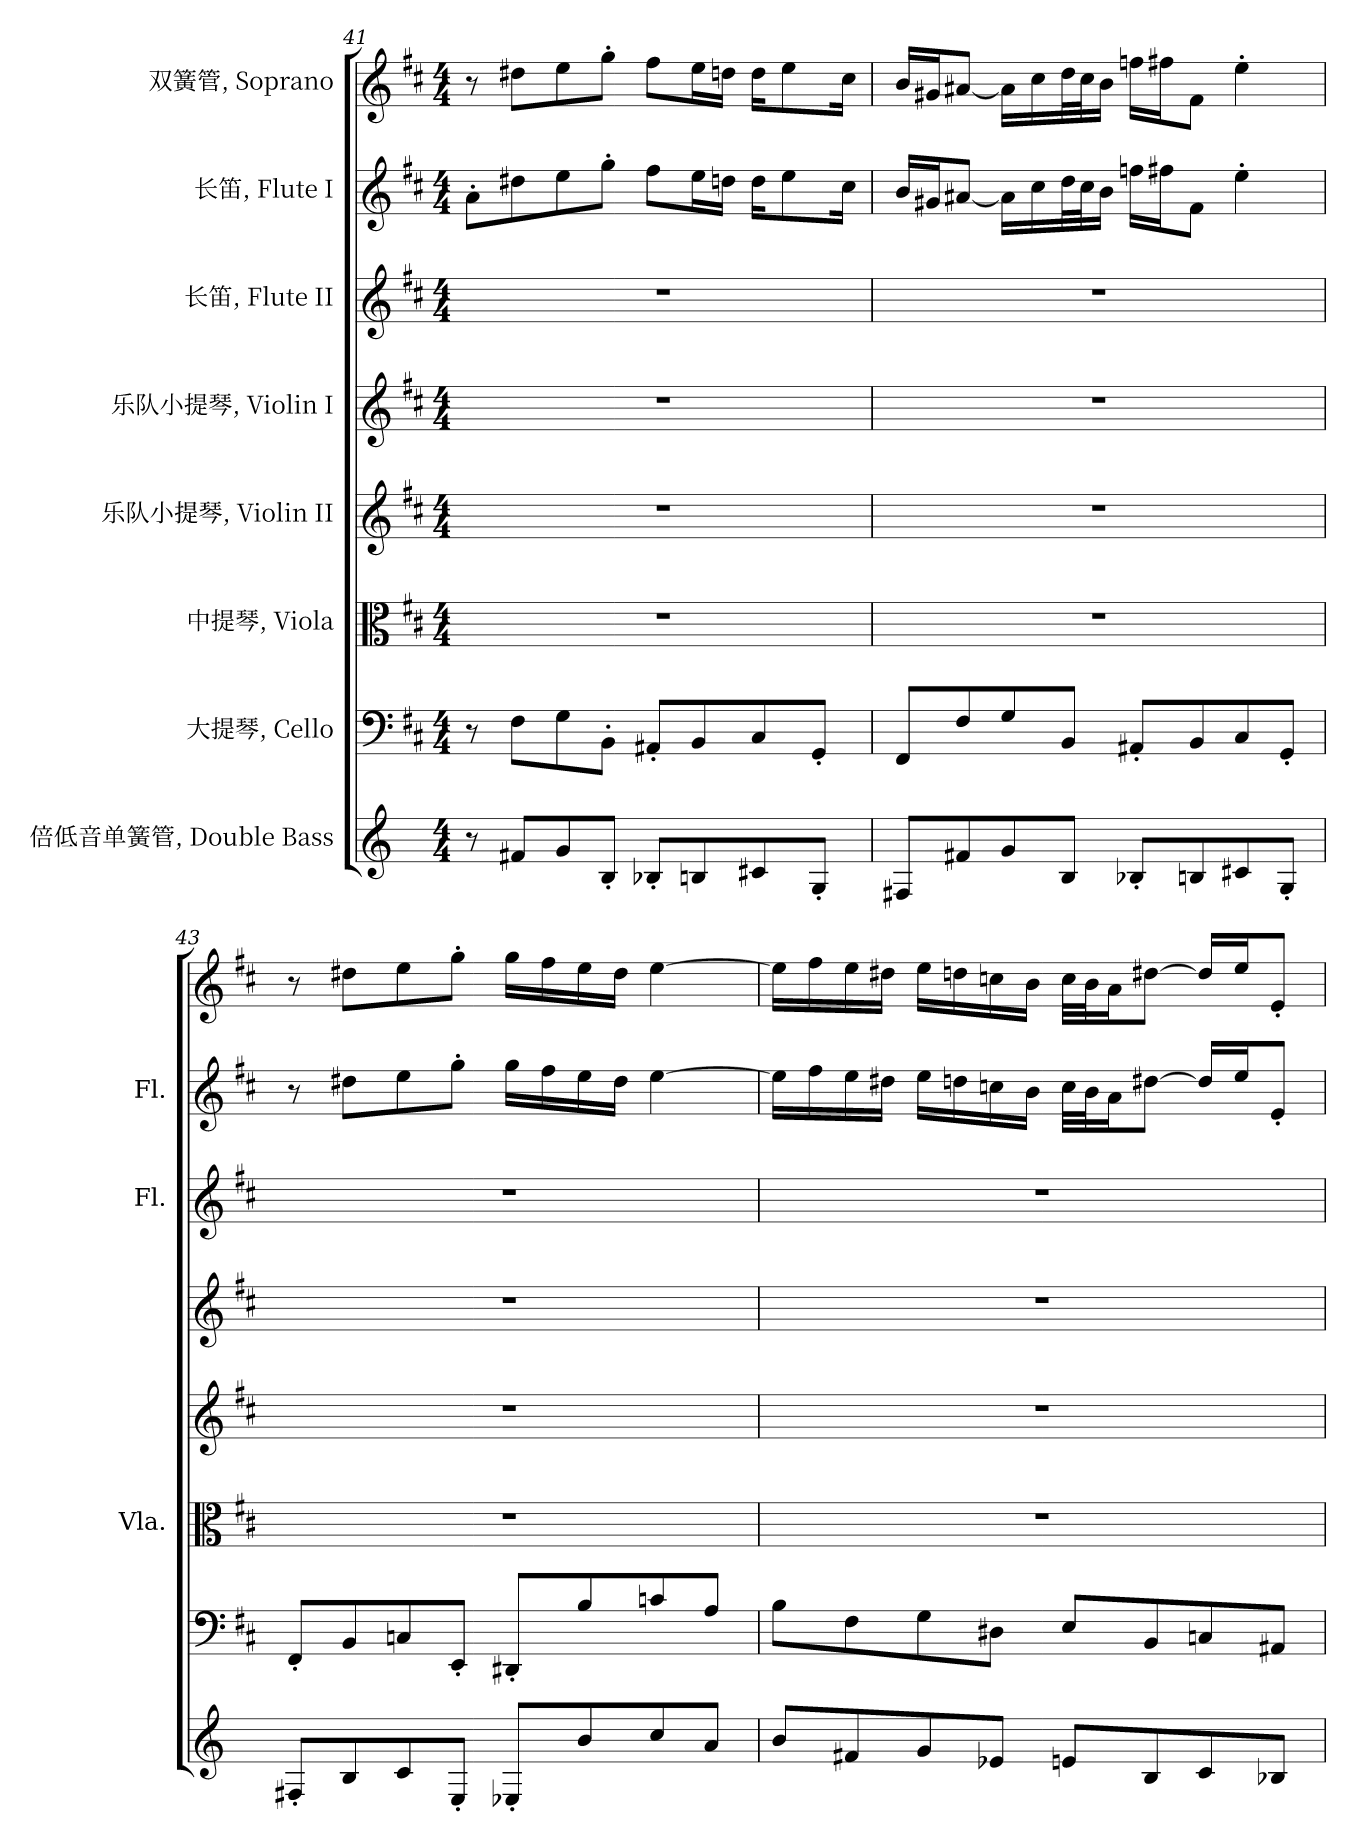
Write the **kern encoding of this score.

**kern	**kern	**kern	**kern	**kern	**kern	**kern	**kern
*part8	*part7	*part6	*part5	*part4	*part3	*part2	*part1
*staff8	*staff7	*staff6	*staff5	*staff4	*staff3	*staff2	*staff1
*I"倍低音单簧管, Double Bass	*I"大提琴, Cello	*I"中提琴, Viola	*I"乐队小提琴, Violin II	*I"乐队小提琴, Violin I	*I"长笛, Flute II	*I"长笛, Flute I	*I"双簧管, Soprano
*	*	*I'Vla.	*	*	*I'Fl.	*I'Fl.	*
!!LO:PB:g=z
*clefG2	*clefF4	*clefC3	*clefG2	*clefG2	*clefG2	*clefG2	*clefG2
*ITrd15c26	*	*	*	*	*	*	*
*k[]	*k[f#c#]	*k[f#c#]	*k[f#c#]	*k[f#c#]	*k[f#c#]	*k[f#c#]	*k[f#c#]
*M4/4	*M4/4	*M4/4	*M4/4	*M4/4	*M4/4	*M4/4	*M4/4
=41	=41	=41	=41	=41	=41	=41	=41
8r	8r	1r	1r	1r	1r	8a'\L	8r
8FF#X/L	8F#\L	.	.	.	.	8dd#X\	8dd#X\L
8GG/	8G\	.	.	.	.	8ee\	8ee\
8BBB'/J	8BB'\J	.	.	.	.	8gg'\J	8gg'\J
8BBB-X'/L	8AA#X'/L	.	.	.	.	8ff#\L	8ff#\L
8BBBn/	8BB/	.	.	.	.	16ee\L	16ee\L
.	.	.	.	.	.	16ddn\JJ	16ddn\JJ
8CC#X/	8C#/	.	.	.	.	16dd\KL	16dd\KL
.	.	.	.	.	.	8ee\	8ee\
8GGG'/J	8GG'/J	.	.	.	.	.	.
.	.	.	.	.	.	16cc#\Jk	16cc#\Jk
=42	=42	=42	=42	=42	=42	=42	=42
8FFF#X/L	8FF#/L	1r	1r	1r	1r	16b/LL	16b/LL
.	.	.	.	.	.	16g#X/J	16g#X/J
8FF#X/	8F#/	.	.	.	.	[8a#X/J	[8a#X/J
8GG/	8G/	.	.	.	.	16a#\LL]	16a#\LL]
.	.	.	.	.	.	16cc#\	16cc#\
8BBB/J	8BB/J	.	.	.	.	32dd\L	32dd\L
.	.	.	.	.	.	32cc#\J	32cc#\J
.	.	.	.	.	.	16b\JJ	16b\JJ
8BBB-X'/L	8AA#X'/L	.	.	.	.	16ffn\LL	16ffn\LL
.	.	.	.	.	.	16ff#X\J	16ff#X\J
8BBBn/	8BB/	.	.	.	.	8f#\J	8f#\J
8CC#X/	8C#/	.	.	.	.	4ee'\	4ee'\
8GGG'/J	8GG'/J	.	.	.	.	.	.
!!LO:PB:g=z
=43	=43	=43	=43	=43	=43	=43	=43
8FFF#X'/L	8FF#'/L	1r	1r	1r	1r	8r	8r
8BBB/	8BB/	.	.	.	.	8dd#X\L	8dd#X\L
8CC/	8Cn/	.	.	.	.	8ee\	8ee\
8EEE'/J	8EE'/J	.	.	.	.	8gg'\J	8gg'\J
8EEE-X'/L	8DD#X'/L	.	.	.	.	16gg\LL	16gg\LL
.	.	.	.	.	.	16ff#\	16ff#\
8BB/	8B/	.	.	.	.	16ee\	16ee\
.	.	.	.	.	.	16dd#\JJ	16dd#\JJ
8C/	8cn/	.	.	.	.	[4ee\	[4ee\
8AA/J	8A/J	.	.	.	.	.	.
=44	=44	=44	=44	=44	=44	=44	=44
8BB/L	8B\L	1r	1r	1r	1r	16ee\LL]	16ee\LL]
.	.	.	.	.	.	16ff#\	16ff#\
8FF#X/	8F#\	.	.	.	.	16ee\	16ee\
.	.	.	.	.	.	16dd#X\JJ	16dd#X\JJ
8GG/	8G\	.	.	.	.	16ee\LL	16ee\LL
.	.	.	.	.	.	16ddn\	16ddn\
8EE-X/J	8D#X\J	.	.	.	.	16ccn\	16ccn\
.	.	.	.	.	.	16b\JJ	16b\JJ
8EEn/L	8E/L	.	.	.	.	32cc\LLL	32cc\LLL
.	.	.	.	.	.	32b\J	32b\J
.	.	.	.	.	.	16a\J	16a\J
8BBB/	8BB/	.	.	.	.	[8dd#X\J	[8dd#X\J
8CC/	8Cn/	.	.	.	.	16dd#/LL]	16dd#/LL]
.	.	.	.	.	.	16ee/J	16ee/J
8BBB-X/J	8AA#X/J	.	.	.	.	8e'/J	8e'/J
=	=	=	=	=	=	=	=
*-	*-	*-	*-	*-	*-	*-	*-
